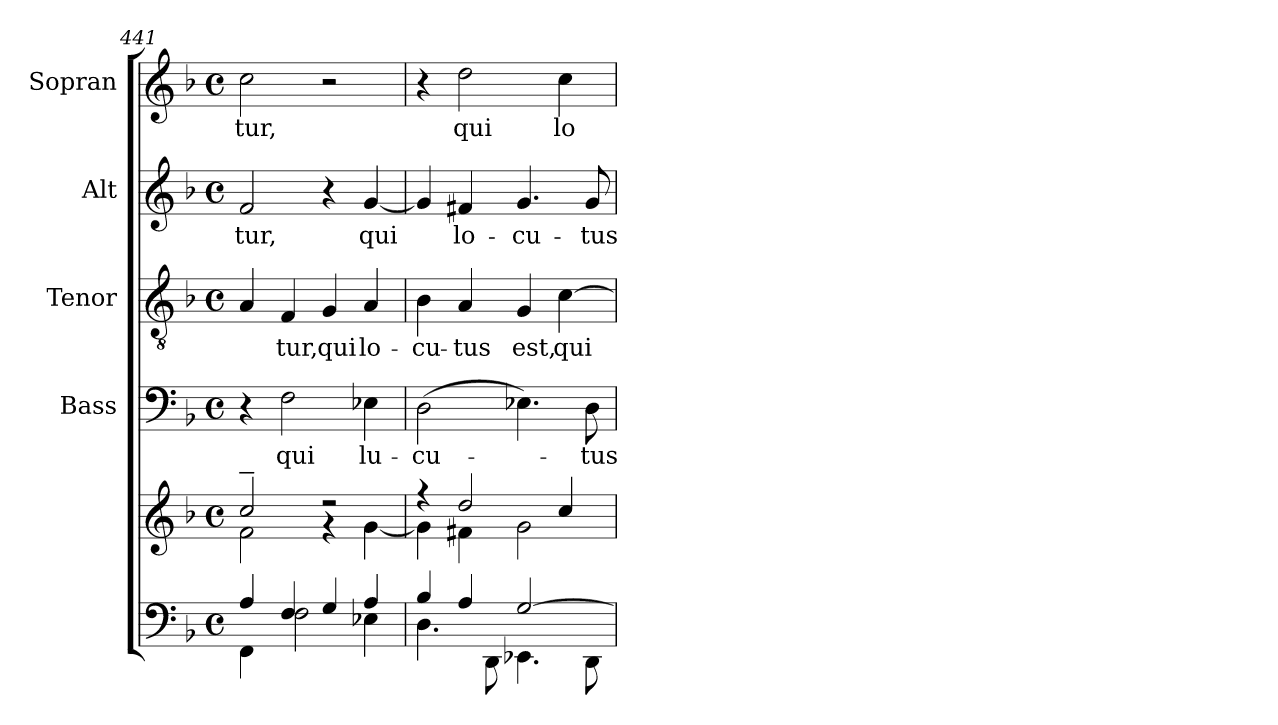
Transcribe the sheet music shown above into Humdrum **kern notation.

**kern	**kern	**kern	**text	**kern	**text	**kern	**text	**kern	**text
*part5	*part5	*part4	*part4	*part3	*part3	*part2	*part2	*part1	*part1
*staff6	*staff5	*staff4	*staff4	*staff3	*staff3	*staff2	*staff2	*staff1	*staff1
*	*	*I"Bass	*	*I"Tenor	*	*I"Alt	*	*I"Sopran	*
*	*	*I'B.	*	*I'T.	*	*I'A.	*	*I'S.	*
!!LO:LB:g=z
*clefF4	*clefG2	*clefF4	*	*clefGv2	*	*clefG2	*	*clefG2	*
*k[b-]	*k[b-]	*k[b-]	*	*k[b-]	*	*k[b-]	*	*k[b-]	*
*F:	*F:	*F:	*	*F:	*	*F:	*	*F:	*
*M4/4	*M4/4	*M4/4	*	*M4/4	*	*M4/4	*	*M4/4	*
*met(c)	*met(c)	*met(c)	*	*met(c)	*	*met(c)	*	*met(c)	*
=441	=441	=441	=441	=441	=441	=441	=441	=441	=441
*^	*^	*	*	*	*	*	*	*	*
!	!	!	!	!	!	!	!	!	!LO:LY:b	!	!LO:LY:b
4A/	4FF\	2cc~>/	2f\	4r	.	4A/	.	2f/	-tur,	2cc\	-tur,
!	!	!	!	!	!LO:LY:b	!	!LO:LY:b	!	!	!	!
4F/	2F\	.	.	2F\	qui	4F/	-tur,	.	.	.	.
!	!	!	!	!	!	!	!LO:LY:b	!	!	!	!
4G/	.	2rdd	4rf	.	.	4G/	qui	4r	.	2r	.
!	!	!	!	!	!LO:LY:b	!	!LO:LY:b	!	!LO:LY:b	!	!
4A/	4E-X\	.	[<4g\	4E-X\	lu-	4A/	lo-	[4g/	qui	.	.
=442	=442	=442	=442	=442	=442	=442	=442	=442	=442	=442	=442
!	!	!	!	!	!LO:LY:b	!	!LO:LY:b	!	!	!	!
4B-/	4.D\	4ree	4g\]	(>2D\	-cu-	4B-\	-cu-	4g/]	.	4r	.
!	!	!	!	!	!	!	!LO:LY:b	!	!LO:LY:b	!	!LO:LY:b
4A/	.	2dd/	4f#X\	.	.	4A/	-tus	4f#X/	lo-	2dd\	qui
.	8DD\	.	.	.	.	.	.	.	.	.	.
!	!	!	!	!	!	!	!LO:LY:b	!	!LO:LY:b	!	!
[>2G/	4.EE-X\	.	2g\	4.E-X\)	.	4G/	est,	4.g/	-cu-	.	.
!	!	!	!	!	!	!	!LO:LY:b	!	!	!	!LO:LY:b
.	.	4cc/	.	.	.	[4c\	qui	.	.	4cc\	lo-
!	!	!	!	!	!LO:LY:b	!	!	!	!LO:LY:b	!	!
.	8DD\	.	.	8D\	-tus	.	.	8g/	-tus	.	.
*v	*v	*	*	*	*	*	*	*	*	*	*
*	*v	*v	*	*	*	*	*	*	*	*
=	=	=	=	=	=	=	=	=	=
*-	*-	*-	*-	*-	*-	*-	*-	*-	*-
